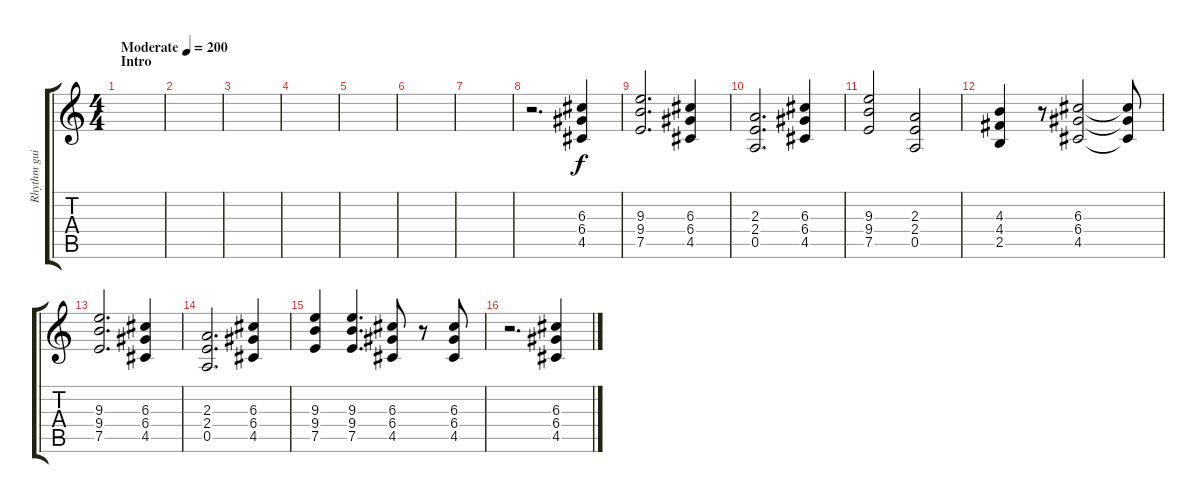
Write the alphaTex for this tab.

\track ("Rhythm guitar 1" "Rhythm gui") {instrument distortionguitar}
\staff {score tabs}
\tuning (E4 B3 G3 D3 A2 E2) {hide}
\ts (4 4)
\section ("" "Intro")
\tempo (200 "Moderate")
\clef g2
\ks c
|
|
|
|
|
|
|
r.2{d} (6.3 6.4 4.5).4 |
(9.3 9.4 7.5).2{d} (6.3 6.4 4.5).4 |
(2.3 2.4 0.5).2{d} (6.3 6.4 4.5).4 |
(9.3 9.4 7.5).2 (2.3 2.4 0.5).2 |
(4.3 4.4 2.5).4 r.8 (6.3 6.4 4.5).2 (6.3{t} 6.4{t} 4.5{t}).8 |
(9.3 9.4 7.5).2{d} (6.3 6.4 4.5).4 |
(2.3 2.4 0.5).2{d} (6.3 6.4 4.5).4 |
(9.3 9.4 7.5).4 (9.3 9.4 7.5).4{d} (6.3 6.4 4.5).8 r.8 (6.3 6.4 4.5).8 |
r.2{d} (6.3 6.4 4.5).4
